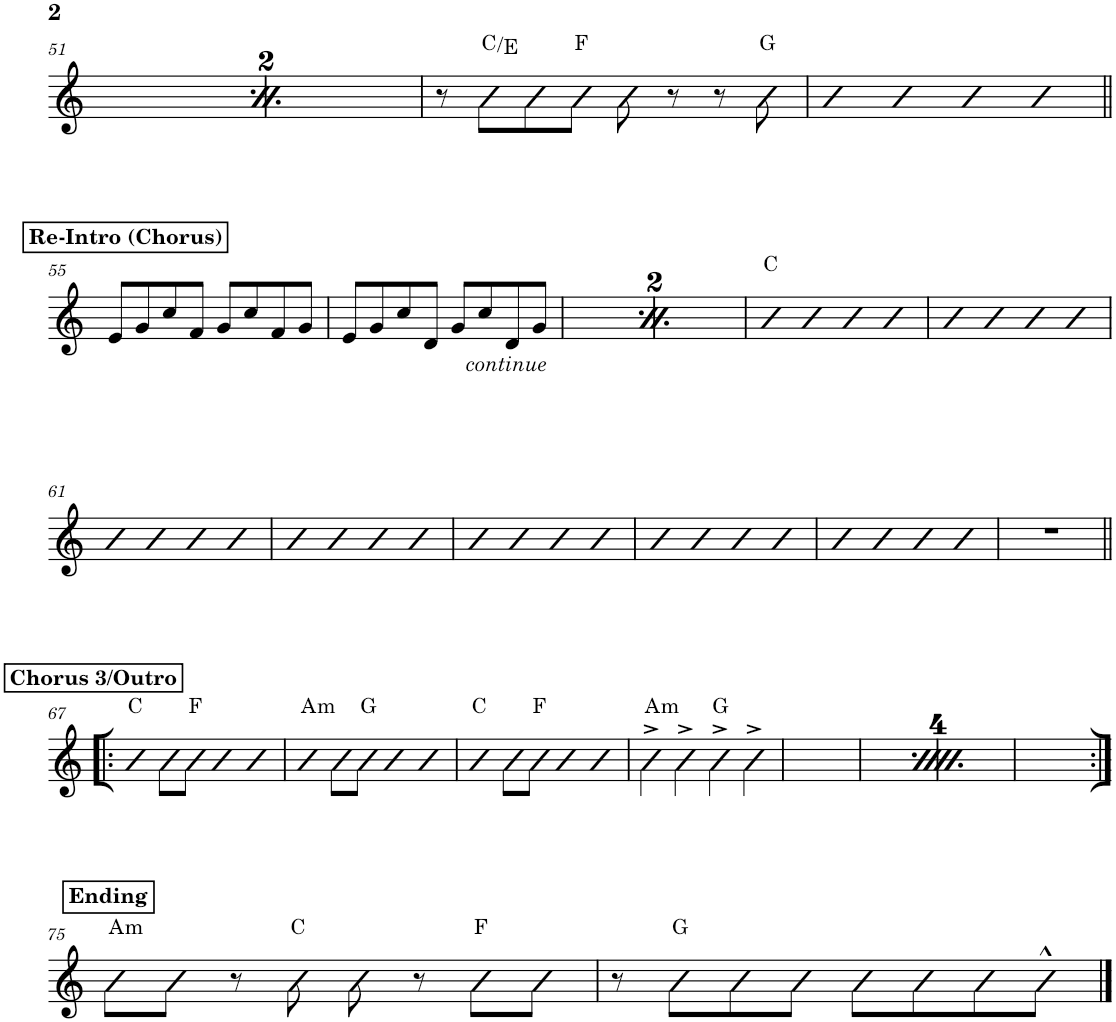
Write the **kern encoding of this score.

**kern	**harte
*part1	*part1
*staff1	*
*I"Piano	*
*I'Pno.	*
!!LO:PB:g=z
*clefG2	*
*k[]	*
*M4/4	*
!!LO:REH:place=s1:a:B:cj:t=Pre-Chorus 3
=51	=51
8r	.
8b\L	C:maj/3
8b\	.
8b\J	F:maj
4b\	.
4r	.
=52	=52
8r	.
8b\L	C:maj
8b\	.
8b\J	G:maj/3
8b\L	.
8b\	G:maj
8b\	.
8b\J	F:maj
=53	=53
8r	.
8b\L	C:maj/3
8b\	.
8b\J	F:maj
8b\	.
8r	.
8r	.
8b\	G:maj
=54	=54
4b	.
4b	.
4b	.
4b	.
!!LO:LB:g=z
!!LO:REH:place=s1:a:B:cj:t=Re-Intro (Chorus)
=55||	=55||
8e/L	.
8g/	.
8cc/	.
8f/J	.
8g/L	.
8cc/	.
8f/	.
8g/J	.
=56	=56
8e/L	.
8g/	.
8cc/	.
8d/J	.
8g/L	.
8cc/	.
!LO:TX:b:i:t=continue	!
8d/	.
8g/J	.
!!LO:REH:place=s1:a:B:cj:t=Re-Intro (Chorus)
=57	=57
8e/L	.
8g/	.
8cc/	.
8f/J	.
8g/L	.
8cc/	.
8f/	.
8g/J	.
=58	=58
8e/L	.
8g/	.
8cc/	.
8d/J	.
8g/L	.
8cc/	.
!LO:TX:b:i:t=continue	!
8d/	.
8g/J	.
=59	=59
4b	C:maj
4b	.
4b	.
4b	.
=60	=60
4b	.
4b	.
4b	.
4b	.
!!LO:LB:g=z
=61	=61
4b	.
4b	.
4b	.
4b	.
=62	=62
4b	.
4b	.
4b	.
4b	.
=63	=63
4b	.
4b	.
4b	.
4b	.
=64	=64
4b	.
4b	.
4b	.
4b	.
=65	=65
4b	.
4b	.
4b	.
4b	.
=66	=66
1r	.
!!LO:LB:g=z
!!LO:REH:place=s1:a:B:cj:t=Chorus 3/Outro
=67!|:	=67!|:
4b	C:maj
8b\L	.
8b\J	F:maj
4b	.
4b	.
=68	=68
!	!LO:H:kt=m
4b	A:min
8b\L	.
8b\J	G:maj
4b	.
4b	.
=69	=69
4b	C:maj
8b\L	.
8b\J	F:maj
4b	.
4b	.
=70	=70
!	!LO:H:kt=m
4b^\	A:min
4b^\	.
4b^\	G:maj
4b^\	.
!!LO:REH:place=s1:a:B:cj:t=Chorus 3/Outro
=71	=71
4b	C:maj
8b\L	.
8b\J	F:maj
4b	.
4b	.
=72	=72
!	!LO:H:kt=m
4b	A:min
8b\L	.
8b\J	G:maj
4b	.
4b	.
=73	=73
4b	C:maj
8b\L	.
8b\J	F:maj
4b	.
4b	.
=74	=74
!	!LO:H:kt=m
4b^\	A:min
4b^\	.
4b^\	G:maj
4b^\	.
!!LO:LB:g=z
!!LO:REH:place=s1:a:B:cj:t=Ending
=75:|!	=75:|!
!	!LO:H:kt=m
8b\L	A:min
8b\J	.
8r	.
8b\	C:maj
8b\	.
8r	.
8b\L	F:maj
8b\J	.
=76	=76
8r	.
8b\L	G:maj
8b\	.
8b\J	.
8b\L	.
8b\	.
8b\	.
8b^^\J	.
==	==
*-	*-
